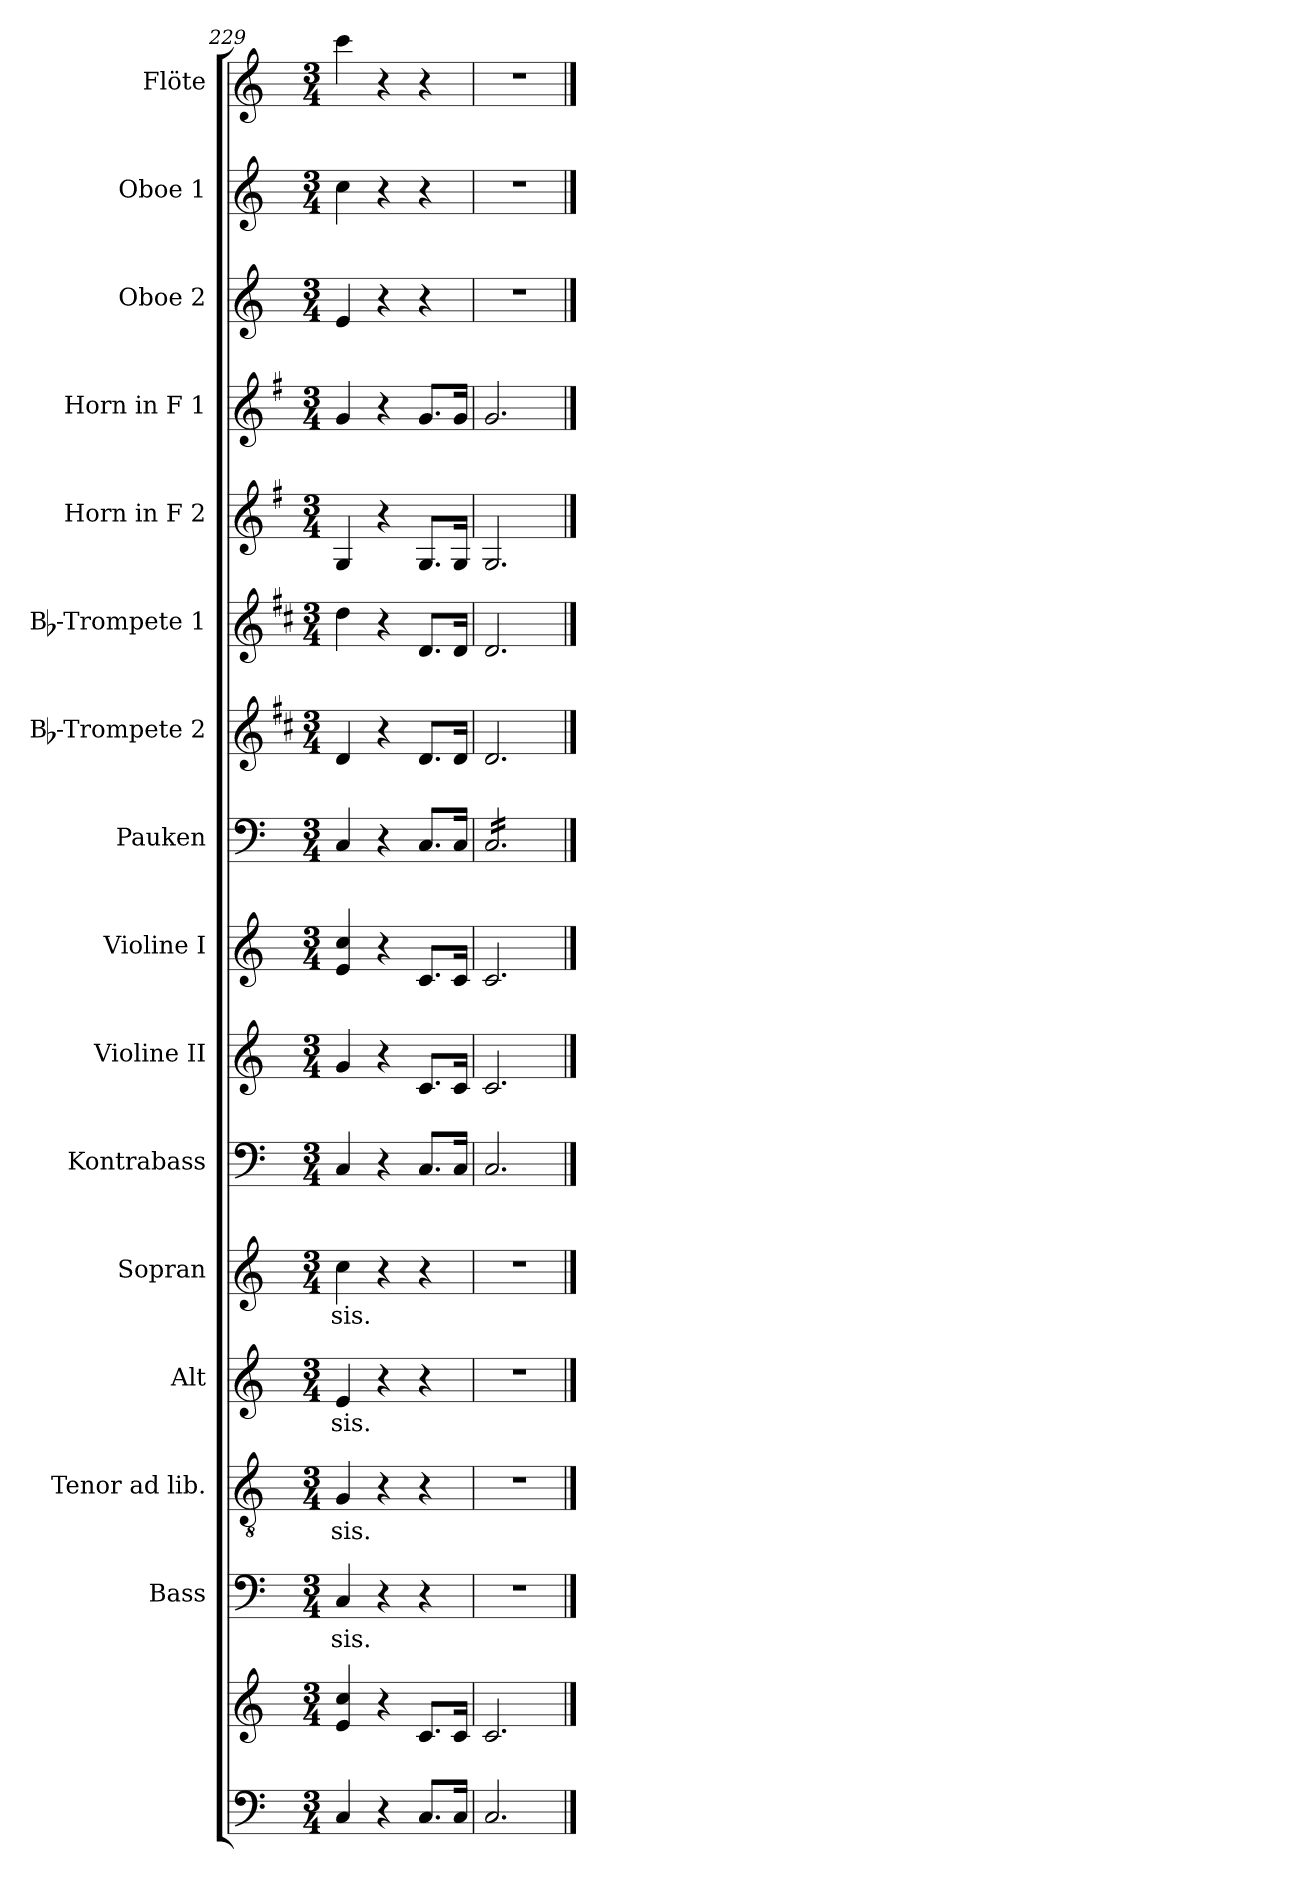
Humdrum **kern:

**kern	**kern	**kern	**text	**kern	**text	**kern	**text	**kern	**text	**kern	**kern	**kern	**kern	**kern	**kern	**kern	**kern	**kern	**kern	**kern
*part16	*part16	*part15	*part15	*part14	*part14	*part13	*part13	*part12	*part12	*part11	*part10	*part9	*part8	*part7	*part6	*part5	*part4	*part3	*part2	*part1
*staff17	*staff16	*staff15	*staff15	*staff14	*staff14	*staff13	*staff13	*staff12	*staff12	*staff11	*staff10	*staff9	*staff8	*staff7	*staff6	*staff5	*staff4	*staff3	*staff2	*staff1
*	*	*I"Bass	*	*I"Tenor ad lib.	*	*I"Alt	*	*I"Sopran	*	*I"Kontrabass	*I"Violine II	*I"Violine I	*I"Pauken	*I"Bb-Trompete 2	*I"Bb-Trompete 1	*I"Horn in F 2	*I"Horn in F 1	*I"Oboe 2	*I"Oboe 1	*I"Flöte
*	*	*I'B.	*	*I'T.	*	*I'A.	*	*I'S.	*	*I'Kb.	*I'Vl. II	*I'Vl. I	*I'Pk.	*I'Bb Trp. 2	*I'Bb Trp. 1	*	*	*I'Ob. 2	*I'Ob. 1	*I'Fl.
*clefF4	*clefG2	*clefF4	*	*clefGv2	*	*clefG2	*	*clefG2	*	*clefF4	*clefG2	*clefG2	*clefF4	*clefG2	*clefG2	*clefG2	*clefG2	*clefG2	*clefG2	*clefG2
*	*	*	*	*	*	*	*	*	*	*ITrd7c12	*	*	*	*ITrd1c2	*ITrd1c2	*ITrd4c7	*ITrd4c7	*	*	*
*k[]	*k[]	*k[]	*	*k[]	*	*k[]	*	*k[]	*	*k[]	*k[]	*k[]	*k[]	*k[]	*k[]	*k[]	*k[]	*k[]	*k[]	*k[]
*C:	*C:	*C:	*	*C:	*	*C:	*	*C:	*	*C:	*C:	*C:	*C:	*C:	*C:	*C:	*C:	*C:	*C:	*C:
*M3/4	*M3/4	*M3/4	*	*M3/4	*	*M3/4	*	*M3/4	*	*M3/4	*M3/4	*M3/4	*M3/4	*M3/4	*M3/4	*M3/4	*M3/4	*M3/4	*M3/4	*M3/4
=229	=229	=229	=229	=229	=229	=229	=229	=229	=229	=229	=229	=229	=229	=229	=229	=229	=229	=229	=229	=229
!	!	!	!LO:LY:b	!	!LO:LY:b	!	!LO:LY:b	!	!LO:LY:b	!	!	!	!	!	!	!	!	!	!	!
4C/	4e/ 4cc/	4C/	-sis.	4G/	-sis.	4e/	-sis.	4cc\	-sis.	4CC/	4g/	4e/ 4cc/	4C/	4c/	4cc\	4C/	4c/	4e/	4cc\	4ccc\
4r	4r	4r	.	4r	.	4r	.	4r	.	4r	4r	4r	4r	4r	4r	4r	4r	4r	4r	4r
8.C/L	8.c/L	4r	.	4r	.	4r	.	4r	.	8.CC/L	8.c/L	8.c/L	8.C/L	8.c/L	8.c/L	8.C/L	8.c/L	4r	4r	4r
16C/Jk	16c/Jk	.	.	.	.	.	.	.	.	16CC/Jk	16c/Jk	16c/Jk	16C/Jk	16c/Jk	16c/Jk	16C/Jk	16c/Jk	.	.	.
=230	=230	=230	=230	=230	=230	=230	=230	=230	=230	=230	=230	=230	=230	=230	=230	=230	=230	=230	=230	=230
*	*	*	*	*	*	*	*	*	*	*	*	*	*tremolo	*	*	*	*	*	*	*
2.C/	2.c/	2.r	.	2.r	.	2.r	.	2.r	.	2.CC/	2.c/	2.c/	16C/LL	2.c/	2.c/	2.C/	2.c/	2.r	2.r	2.r
.	.	.	.	.	.	.	.	.	.	.	.	.	16C/	.	.	.	.	.	.	.
.	.	.	.	.	.	.	.	.	.	.	.	.	16C/	.	.	.	.	.	.	.
.	.	.	.	.	.	.	.	.	.	.	.	.	16C/	.	.	.	.	.	.	.
.	.	.	.	.	.	.	.	.	.	.	.	.	16C/	.	.	.	.	.	.	.
.	.	.	.	.	.	.	.	.	.	.	.	.	16C/	.	.	.	.	.	.	.
.	.	.	.	.	.	.	.	.	.	.	.	.	16C/	.	.	.	.	.	.	.
.	.	.	.	.	.	.	.	.	.	.	.	.	16C/	.	.	.	.	.	.	.
.	.	.	.	.	.	.	.	.	.	.	.	.	16C/	.	.	.	.	.	.	.
.	.	.	.	.	.	.	.	.	.	.	.	.	16C/	.	.	.	.	.	.	.
.	.	.	.	.	.	.	.	.	.	.	.	.	16C/	.	.	.	.	.	.	.
.	.	.	.	.	.	.	.	.	.	.	.	.	16C/JJ	.	.	.	.	.	.	.
*	*	*	*	*	*	*	*	*	*	*	*	*	*Xtremolo	*	*	*	*	*	*	*
==	==	==	==	==	==	==	==	==	==	==	==	==	==	==	==	==	==	==	==	==
*-	*-	*-	*-	*-	*-	*-	*-	*-	*-	*-	*-	*-	*-	*-	*-	*-	*-	*-	*-	*-
